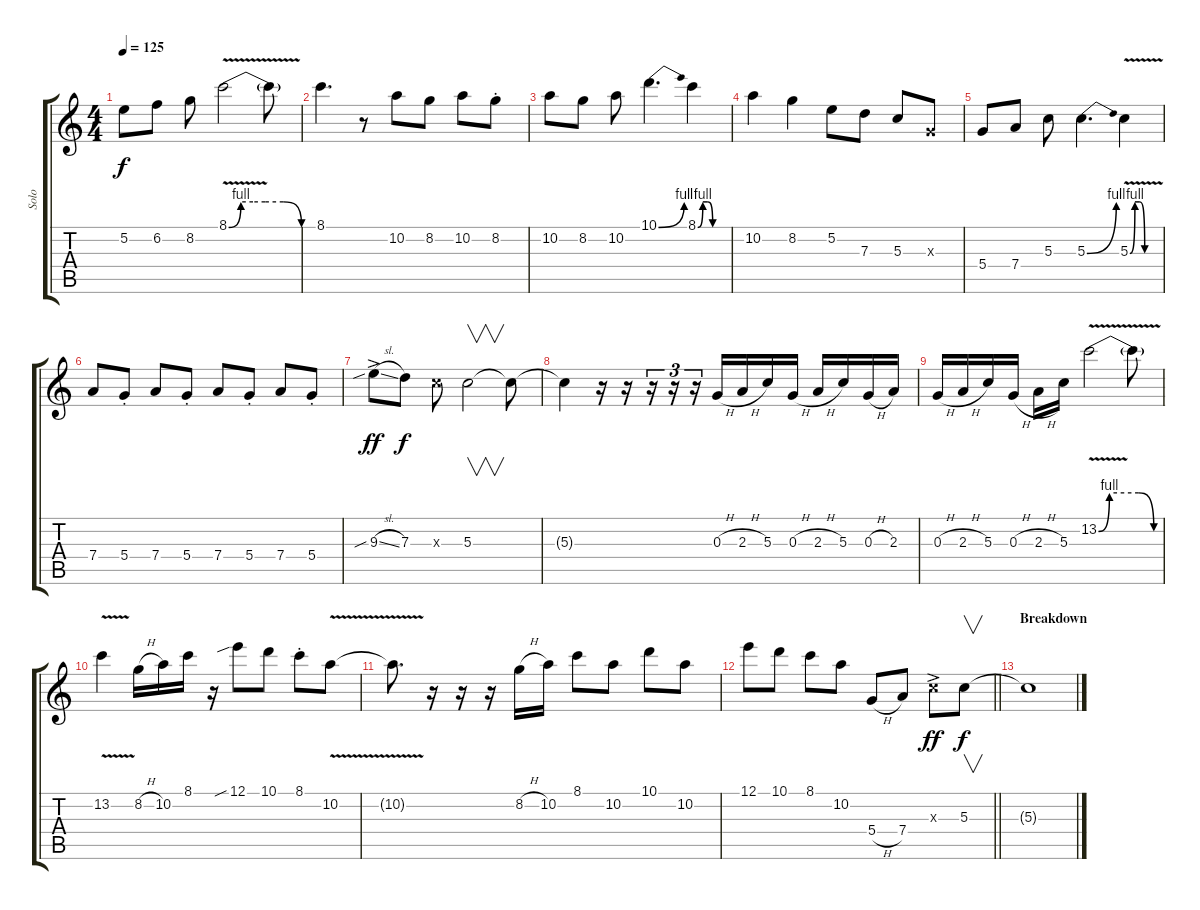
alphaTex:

\track ("Solo" "Solo") {instrument overdrivenguitar bank 255}
\staff {score tabs}
\tuning (E4 B3 G3 D3 A2 E2) {hide}
\ts (4 4)
\tempo 125
\clef g2
\ks c
5.2.8{dy f} 6.2.8 8.2.8 8.1{be (custom 0 0 10 4 20 4 30 4 45 4 60 0) v}.2 8.1{t}.8 |
8.1.4{d} r.8 10.2.8 8.2.8 10.2.8 8.2{st}.8 |
10.2.8 8.2.8 10.2.8 10.1{be (bend 0 0 60 4)}.4{d} 8.1{be (custom 0 0 10 4 20 4 30 0 60 0)}.4 |
10.2.4 8.2.4 5.2.8 7.3.8 5.3.8 0.3{x}.8 |
5.4.8 7.4.8 5.3.8 5.3{be (bend 0 0 60 4)}.4{d} 5.3{be (custom 0 0 10 4 20 4 30 0 60 0) v}.4 |
7.4.8 5.4{st}.8 7.4.8 5.4{st}.8 7.4.8 5.4{st}.8 7.4.8 5.4{st}.8 |
9.3{sib sl ac}.8{dy ff} 7.3.8{dy f} 5.3{x}.8 5.3.2{v} 5.3{t}.8 |
5.3{t}.4 r.16 r.16 r.16{tu (3 2)} r.16{tu (3 2)} r.16{tu (3 2)} 0.3{h}.16 2.3{h}.16 5.3.16 0.3{h}.16 2.3{h}.16 5.3.16 0.3{h}.16 2.3.16 |
0.3{h}.16 2.3{h}.16 5.3.16 0.3{h}.16 2.3{h}.16 5.3.16 13.2{be (custom 0 0 10 4 37 4 51 0 60 0) v}.2 13.2{t}.8 |
13.2{v}.4 8.2{h}.16 10.2.16 8.1.16 r.16 12.1{sib}.8 10.1.8 8.1{st}.8 10.2{v}.8 |
10.2{t}.8{d} r.16 r.16 r.16 8.2{h}.16 10.2.16 8.1.8 10.2.8 10.1.8 10.2.8 |
\barLineRight lightlight
12.1.8 10.1.8 8.1.8 10.2.8 5.4{h}.8 7.4.8 5.3{ac x}.8{dy ff} 5.3.8{v dy f} |
\section ("" "Breakdown")
5.3{t}.1
